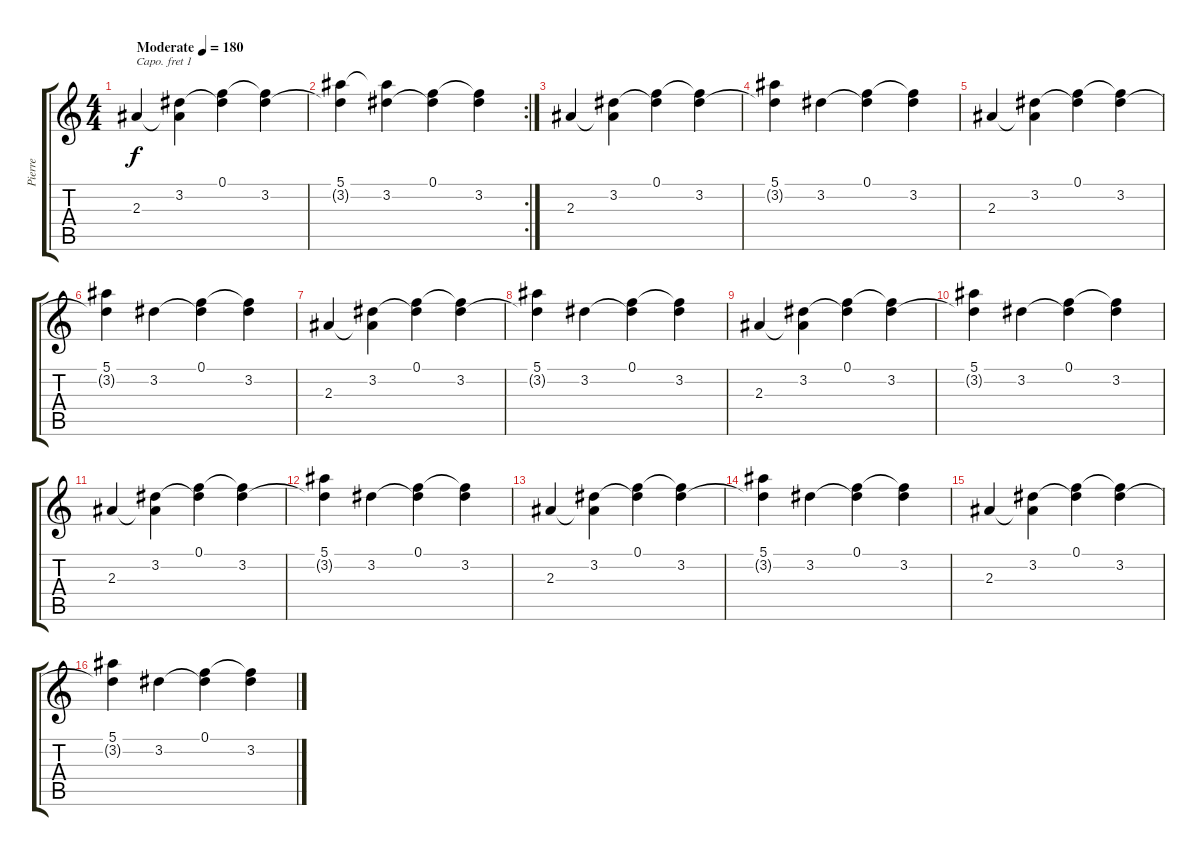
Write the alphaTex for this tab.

\track ("Pierre" "Pierre") {instrument electricguitarclean}
\staff {score tabs}
\capo 1
\tuning (E4 B3 G3 D3 A2 E2) {hide}
\ts (4 4)
\tempo (180 "Moderate")
\clef g2
\ks c
2.3.4{dy f instrument electricguitarclean} (3.2 2.3{t}).4 (0.1 3.2{t}).4 (0.1{t} 3.2).4 |
\rc 2
(5.1 3.2{t}).4 (5.1{t} 3.2).4 (0.1 3.2{t}).4 (0.1{t} 3.2).4 |
2.3.4 (3.2 2.3{t}).4 (0.1 3.2{t}).4 (0.1{t} 3.2).4 |
(5.1 3.2{t}).4 3.2.4 (0.1 3.2{t}).4 (0.1{t} 3.2).4 |
2.3.4 (3.2 2.3{t}).4 (0.1 3.2{t}).4 (0.1{t} 3.2).4 |
(5.1 3.2{t}).4 3.2.4 (0.1 3.2{t}).4 (0.1{t} 3.2).4 |
2.3.4 (3.2 2.3{t}).4 (0.1 3.2{t}).4 (0.1{t} 3.2).4 |
(5.1 3.2{t}).4 3.2.4 (0.1 3.2{t}).4 (0.1{t} 3.2).4 |
2.3.4 (3.2 2.3{t}).4 (0.1 3.2{t}).4 (0.1{t} 3.2).4 |
(5.1 3.2{t}).4 3.2.4 (0.1 3.2{t}).4 (0.1{t} 3.2).4 |
2.3.4 (3.2 2.3{t}).4 (0.1 3.2{t}).4 (0.1{t} 3.2).4 |
(5.1 3.2{t}).4 3.2.4 (0.1 3.2{t}).4 (0.1{t} 3.2).4 |
2.3.4 (3.2 2.3{t}).4 (0.1 3.2{t}).4 (0.1{t} 3.2).4 |
(5.1 3.2{t}).4 3.2.4 (0.1 3.2{t}).4 (0.1{t} 3.2).4 |
2.3.4 (3.2 2.3{t}).4 (0.1 3.2{t}).4 (0.1{t} 3.2).4 |
(5.1 3.2{t}).4 3.2.4 (0.1 3.2{t}).4 (0.1{t} 3.2).4
